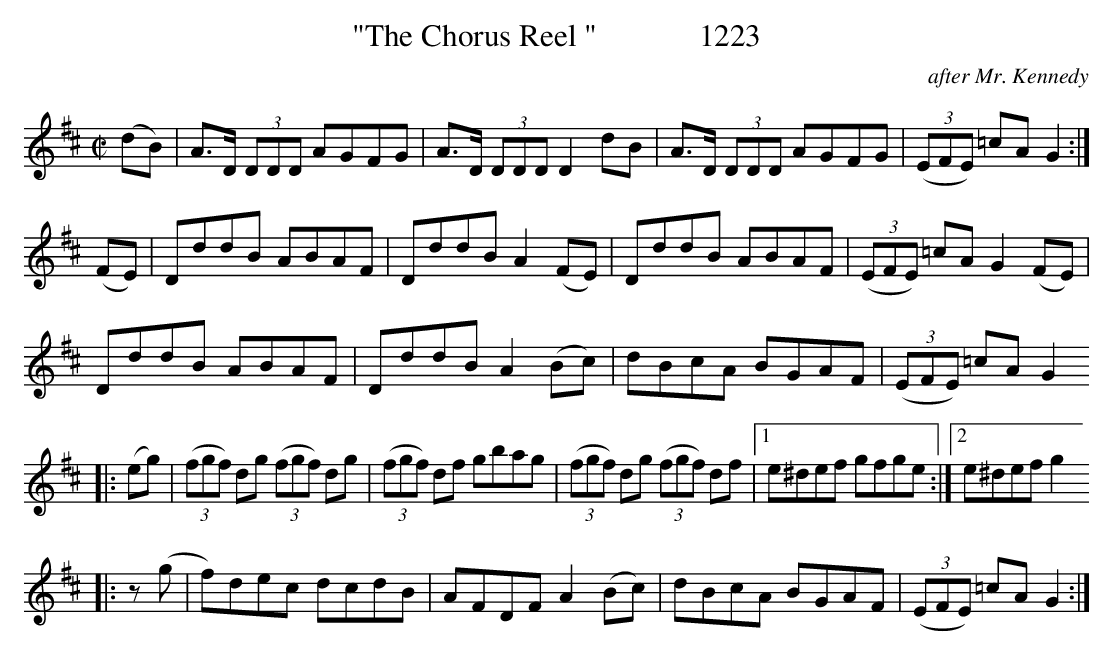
X:1
T:"The Chorus Reel "             1223
C:after Mr. Kennedy
BRENNAN July 2003 (HTTP://WWW.SOSYOURMOM.COM)
M:C|
L:1/8
K:D
(dB)|A3/2D/2  (3DDD AGFG|A3/2D/2  (3DDD D2dB|A3/2D/2  (3DDD AGFG| (3(EFE) =cA G2:|
(FE)|DddB ABAF|DddB A2(FE)|DddB ABAF| (3(EFE) =cA G2(FE)|
DddB ABAF|DddB A2(Bc)|dBcA BGAF| (3(EFE) =cA G2
|:(eg)| (3(fgf) dg  (3(fgf) dg| (3(fgf) df gbag| (3(fgf) dg  (3(fgf) df|[1e^def gfge:|[2e^def g2
|:z(g|f)dec dcdB|AFDF A2(Bc)|dBcA BGAF|(3(EFE) =cA G2:|
